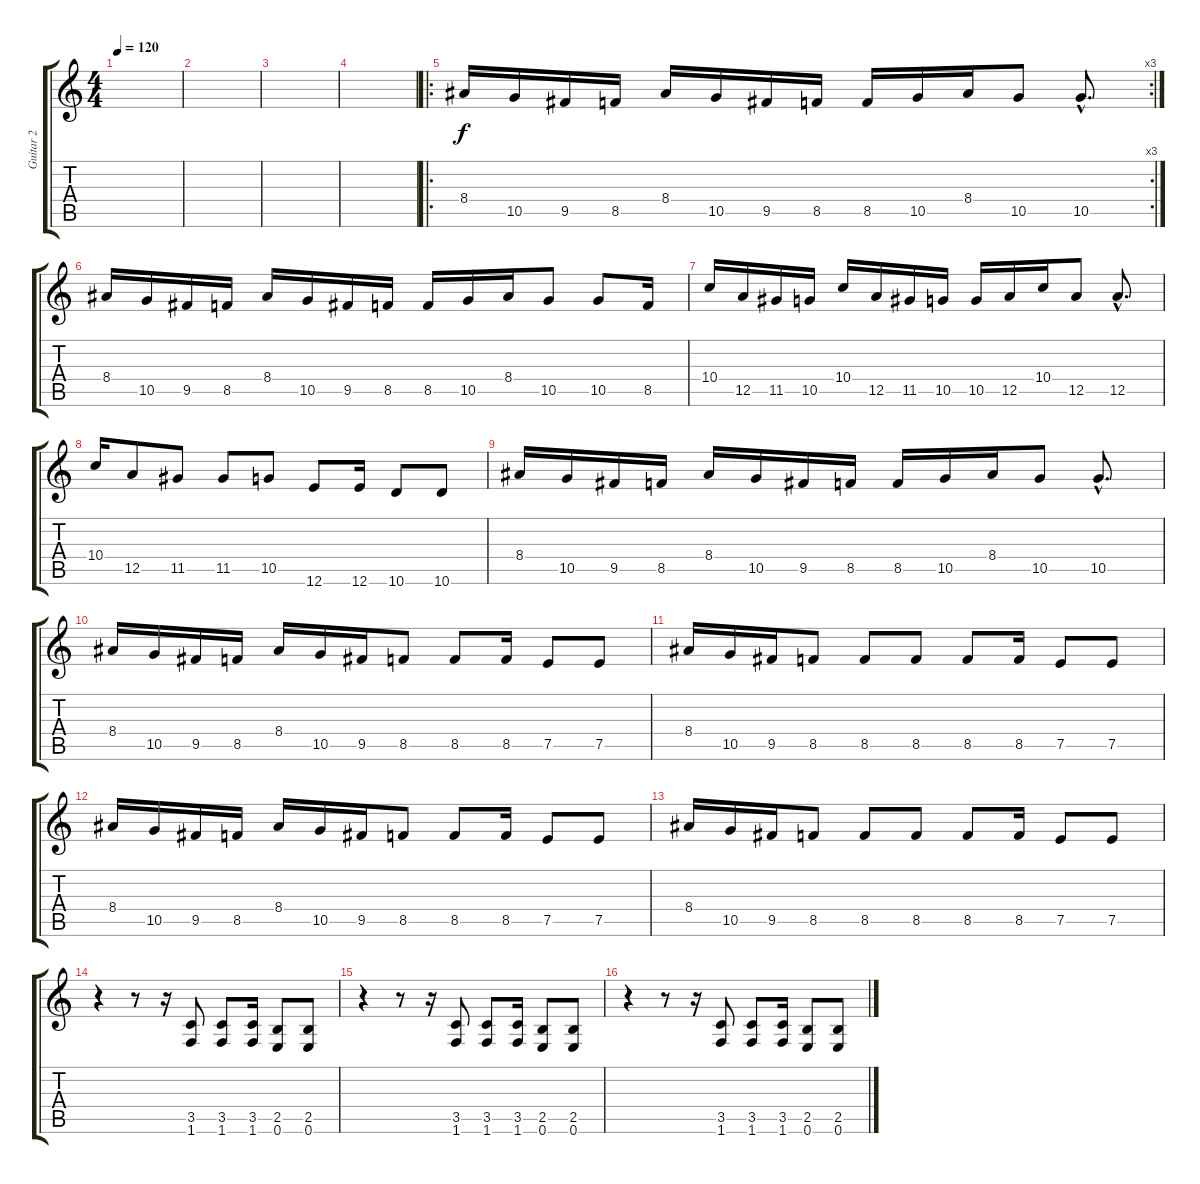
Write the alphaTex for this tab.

\track ("Guitar 2" "Guitar 2") {instrument distortionguitar}
\staff {score tabs}
\tuning (E4 B3 G3 D3 A2 E2) {hide}
\ts (4 4)
\tempo 120
\clef g2
\ks c
|
|
|
|
\ro
\rc 3
8.4.16 10.5.16 9.5.16 8.5.16 8.4.16 10.5.16 9.5.16 8.5.16 8.5.16 10.5.16 8.4.16 10.5.8 10.5{hac}.8{d} |
8.4.16 10.5.16 9.5.16 8.5.16 8.4.16 10.5.16 9.5.16 8.5.16 8.5.16 10.5.16 8.4.16 10.5.8 10.5.8 8.5.16 |
10.4.16 12.5.16 11.5.16 10.5.16 10.4.16 12.5.16 11.5.16 10.5.16 10.5.16 12.5.16 10.4.16 12.5.8 12.5{hac}.8{d} |
10.4.16 12.5.8 11.5.8 11.5.8 10.5.8 12.6.8 12.6.16 10.6.8 10.6.8 |
8.4.16 10.5.16 9.5.16 8.5.16 8.4.16 10.5.16 9.5.16 8.5.16 8.5.16 10.5.16 8.4.16 10.5.8 10.5{hac}.8{d} |
8.4.16 10.5.16 9.5.16 8.5.16 8.4.16 10.5.16 9.5.16 8.5.8 8.5.8 8.5.16 7.5.8 7.5.8 |
8.4.16 10.5.16 9.5.16 8.5.8 8.5.8 8.5.8 8.5.8 8.5.16 7.5.8 7.5.8 |
8.4.16 10.5.16 9.5.16 8.5.16 8.4.16 10.5.16 9.5.16 8.5.8 8.5.8 8.5.16 7.5.8 7.5.8 |
8.4.16 10.5.16 9.5.16 8.5.8 8.5.8 8.5.8 8.5.8 8.5.16 7.5.8 7.5.8 |
r.4 r.8 r.16 (3.5 1.6).8 (3.5 1.6).8 (3.5 1.6).16 (2.5 0.6).8 (2.5 0.6).8 |
r.4 r.8 r.16 (3.5 1.6).8 (3.5 1.6).8 (3.5 1.6).16 (2.5 0.6).8 (2.5 0.6).8 |
r.4 r.8 r.16 (3.5 1.6).8 (3.5 1.6).8 (3.5 1.6).16 (2.5 0.6).8 (2.5 0.6).8
